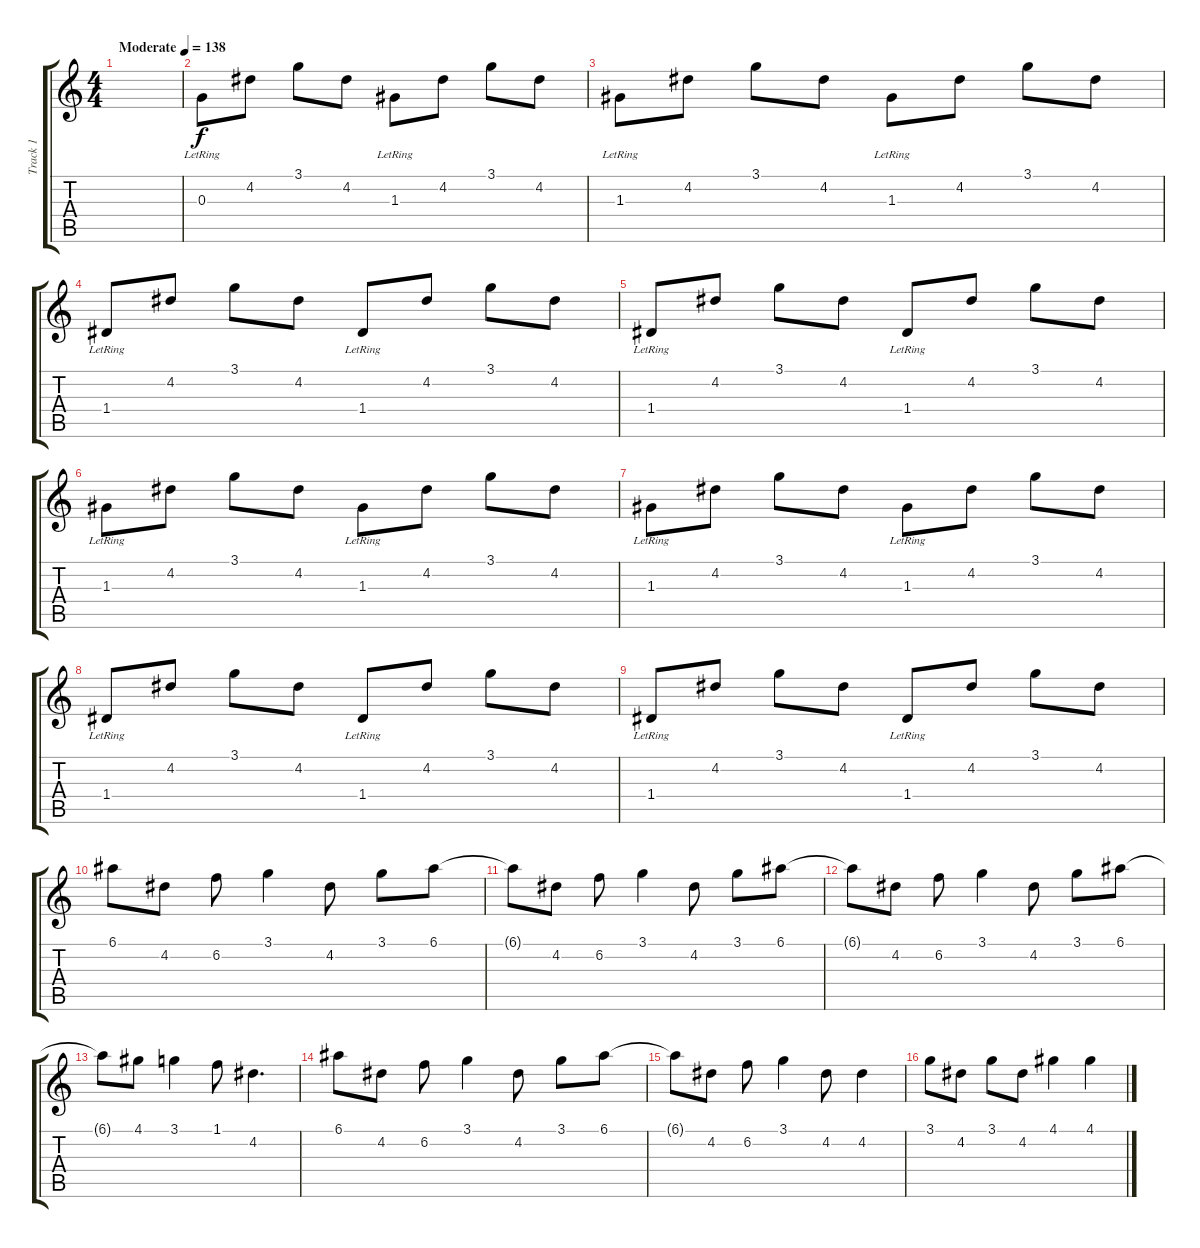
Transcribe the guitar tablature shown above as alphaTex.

\track ("Track 1" "Track 1") {instrument acousticguitarsteel}
\staff {score tabs}
\tuning (E4 B3 G3 D3 A2 E2) {hide}
\ts (4 4)
\tempo (138 "Moderate")
\clef g2
\ks c
|
0.3{lr}.8 4.2.8 3.1.8 4.2.8 1.3{lr}.8 4.2.8 3.1.8 4.2.8 |
1.3{lr}.8 4.2.8 3.1.8 4.2.8 1.3{lr}.8 4.2.8 3.1.8 4.2.8 |
1.4{lr}.8 4.2.8 3.1.8 4.2.8 1.4{lr}.8 4.2.8 3.1.8 4.2.8 |
1.4{lr}.8 4.2.8 3.1.8 4.2.8 1.4{lr}.8 4.2.8 3.1.8 4.2.8 |
1.3{lr}.8 4.2.8 3.1.8 4.2.8 1.3{lr}.8 4.2.8 3.1.8 4.2.8 |
1.3{lr}.8 4.2.8 3.1.8 4.2.8 1.3{lr}.8 4.2.8 3.1.8 4.2.8 |
1.4{lr}.8 4.2.8 3.1.8 4.2.8 1.4{lr}.8 4.2.8 3.1.8 4.2.8 |
1.4{lr}.8 4.2.8 3.1.8 4.2.8 1.4{lr}.8 4.2.8 3.1.8 4.2.8 |
6.1.8{volume 10} 4.2.8 6.2.8 3.1.4 4.2.8 3.1.8 6.1.8 |
6.1{t}.8 4.2.8 6.2.8 3.1.4 4.2.8 3.1.8 6.1.8 |
6.1{t}.8 4.2.8 6.2.8 3.1.4 4.2.8 3.1.8 6.1.8 |
6.1{t}.8 4.1.8 3.1.4 1.1.8 4.2.4{d} |
6.1.8 4.2.8 6.2.8 3.1.4 4.2.8 3.1.8 6.1.8 |
6.1{t}.8 4.2.8 6.2.8 3.1.4 4.2.8 4.2.4 |
3.1.8{volume 16} 4.2.8 3.1.8 4.2.8 4.1.4 4.1.4
